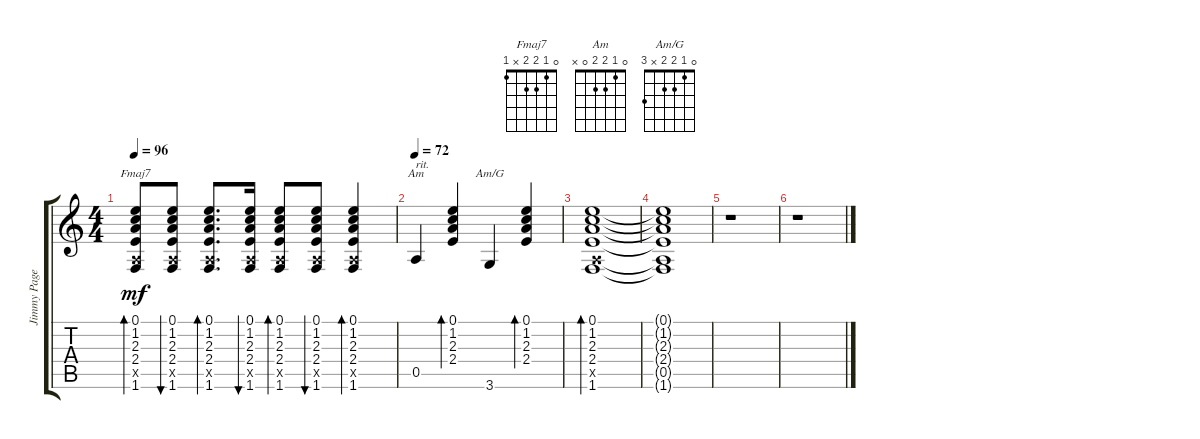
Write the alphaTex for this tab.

\track ("Jimmy Page - Rhythm Electric Guitar 2" "Jimmy Page") {instrument overdrivenguitar}
\staff {score tabs}
\tuning (E4 B3 G3 D3 A2 E2) {hide}
\chord ("Fmaj7" 0 1 2 2 x 1)
\chord ("Am" 0 1 2 2 0 x)
\chord ("Am/G" 0 1 2 2 x 3)
\ts (4 4)
\tempo 96
\clef g2
\ks c
(0.1 1.2 2.3 2.4 0.5{x} 1.6).8{bd 30 ch "Fmaj7" dy mf} (0.1 1.2 2.3 2.4 0.5{x} 1.6).8{bu 30} (0.1 1.2 2.3 2.4 0.5{x} 1.6).8{d bd 30} (0.1 1.2 2.3 2.4 0.5{x} 1.6).16{bu 30} (0.1 1.2 2.3 2.4 0.5{x} 1.6).8{bd 30} (0.1 1.2 2.3 2.4 0.5{x} 1.6).8{bu 30} (0.1 1.2 2.3 2.4 0.5{x} 1.6).4{bd 30} |
\tempo 72
0.5.4{ch "Am" txt "rit."} (0.1 1.2 2.3 2.4).4{bd 30} 3.6.4{ch "Am/G"} (0.1 1.2 2.3 2.4).4{bd 30} |
(0.1 1.2 2.3 2.4 0.5{x} 1.6).1{bd 30} |
(0.1{t} 1.2{t} 2.3{t} 2.4{t} 0.5{t} 1.6{t}).1 |
r.1 |
r.1
